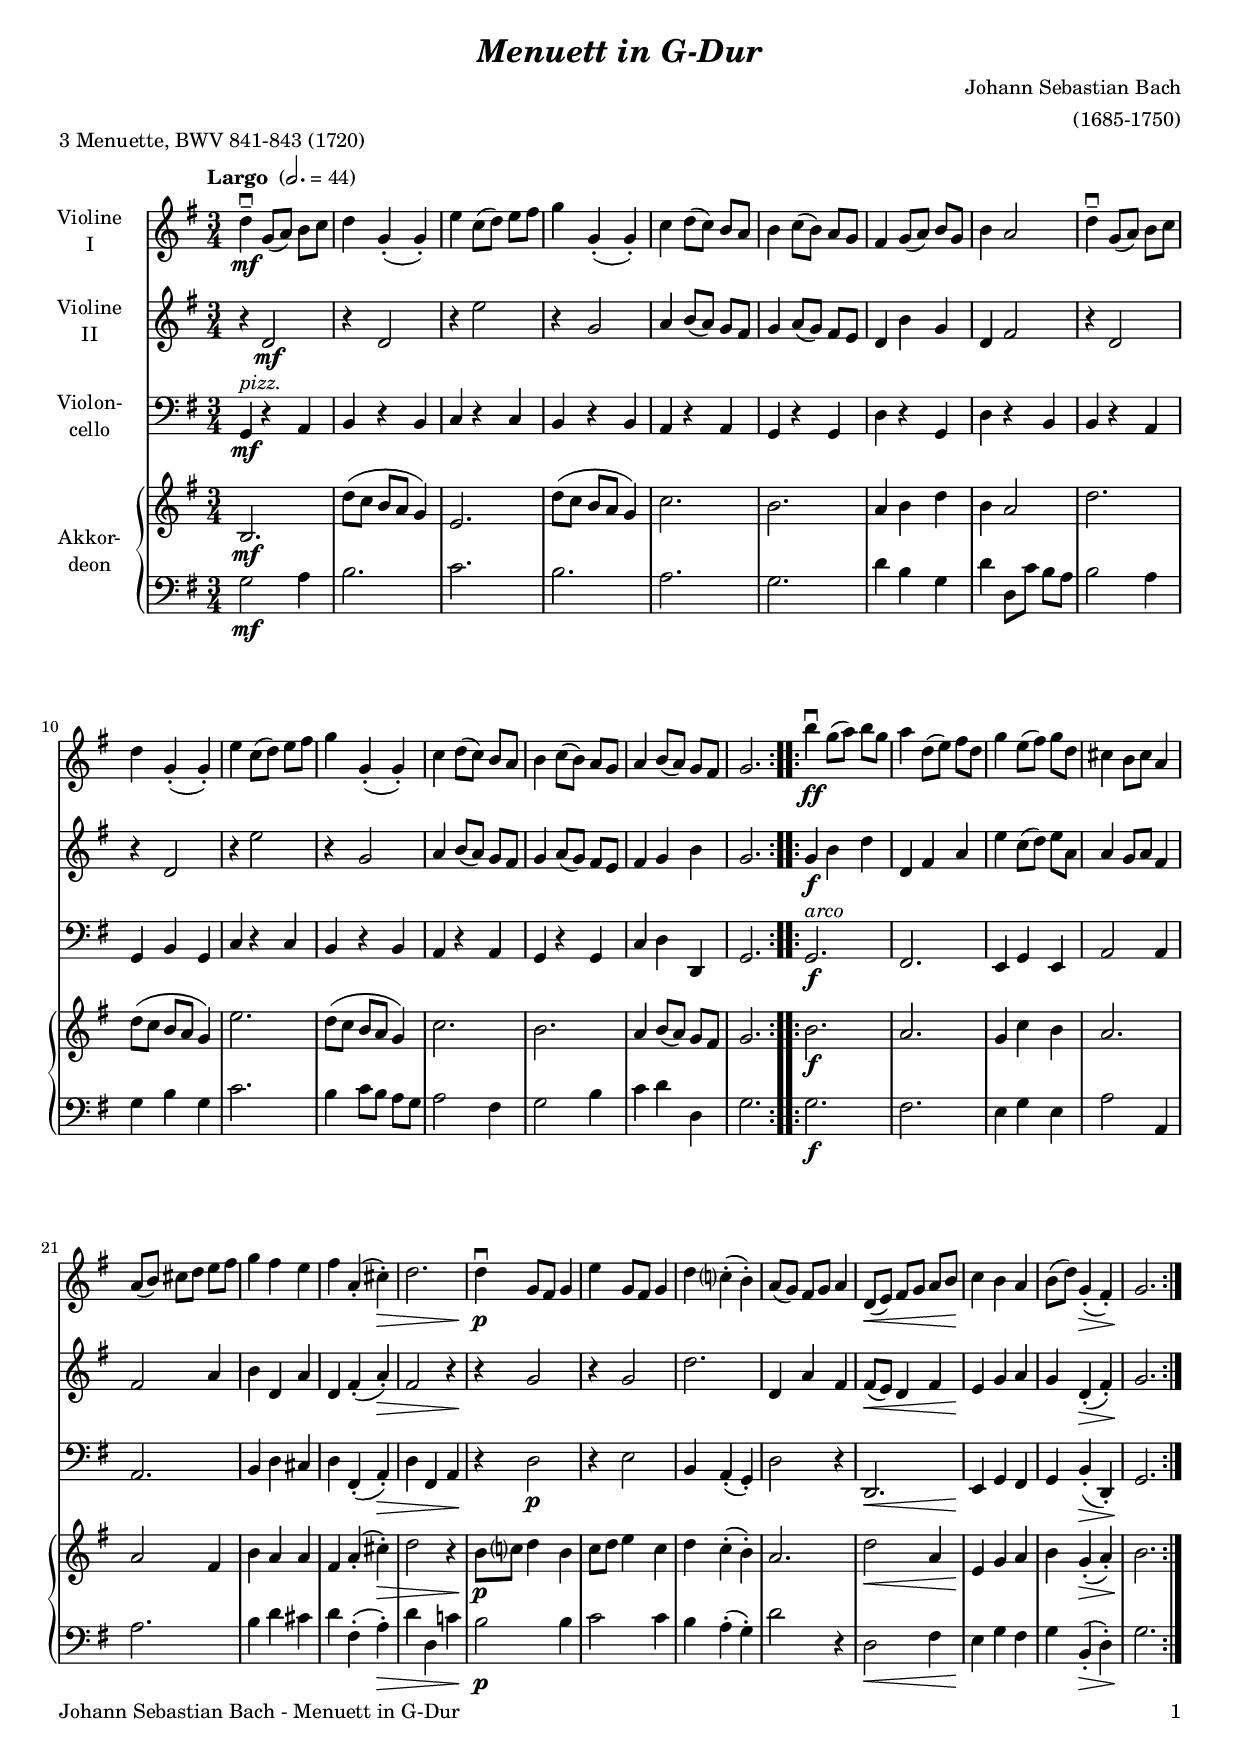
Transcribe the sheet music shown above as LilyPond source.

\version "2.22.0"
\include "deutsch.ly"

#(set-global-staff-size 17.5)

\header {
  title     = \markup \bold \italic "Menuett in G-Dur"
  composer  = "Johann Sebastian Bach"
  arranger  = "(1685-1750)"
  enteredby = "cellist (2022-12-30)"
  piece     = "3 Menuette, BWV 841-843 (1720)"
}

voiceconsts = {
  \key g \major
  \time 3/4
  \clef "treble"
%  \numericTimeSignature
  \compressEmptyMeasures
  % Set default beaming for all staves
  \set Timing.beamExceptions = #'()
  \set Timing.baseMoment     = #(ly:make-moment 1 4)
  \set Timing.beatStructure  = #'(1 1 1)
  \tempo "Largo " 2.=44
}

mivl = "violin"
mipz = "pizzicato strings"
mivc = "cello"
miac = "harmonica"

arco = \markup \italic "arco"
pizz = \markup \italic "pizz."

va = \relative c'' {
  \voiceconsts

  \repeat volta 2 {
    d4--^\downbow\mf g,8( a) h c
    d4 g,(-. g)-.
    e' c8( d) e fis
    g4 g,(-. g)-.
    c d8( c) h a
    h4 c8( h) a g
    fis4 g8( a) h g
    h4 a2
    d4--\downbow g,8( a) h c
    d4 g,(-. g)-.

    e' c8( d) e fis
    g4 g,(-. g)-.
    c d8( c) h a
    h4 c8( h) a g
    a4 h8( a) g fis
    g2.
  }

  \repeat volta 2 {
    h'4\downbow\ff g8( a) h g
    a4 d,8( e) fis d
    g4 e8( fis) g d

    cis4 h8 cis a4
    a8( h) cis d e fis
    g4 fis e
    fis a,(-. cis)-.\>
    d2.
    d4\downbow\!\p g,8 fis g4
    e' g,8 fis g4
    d' c?(-. h)-.
    a8( g) fis g a4
    d,8(\< e) fis g a h
    c4\! h a

    h8( d) g,4(-.\> fis)-.
    g2.\!
  }
}

vb = \relative c' {
  \voiceconsts

  \repeat volta 2 {
    r4 d2\mf
    r4 d2
    r4 e'2
    r4 g,2
    a4 h8( a) g fis
    g4 a8( g) fis e
    d4 h' g
    d fis2
    r4 d2
    r4 d2
    r4 e'2
    r4 g,2
    a4 h8( a) g fis

    g4 a8( g) fis e
    fis4 g h
    g2.
  }

  \repeat volta 2 {
    g4\f h d
    d, fis a
    e' c8( d) e a,
    a4 g8 a fis4
    fis2 a4
    h d, a'
    d, fis(-. a)-.\>
    fis2 r4
    r\! g2
    r4 g2

    d'2.
    d,4 a' fis
    fis8(\< e) d4 fis
    e\! g a
    g d(-.\> fis)-.
    g2.\!
  }
}

vc = \relative c' {
  \voiceconsts

  \repeat volta 2 {
    h2.\mf
    d'8( c h a g4)
    e2.
    d'8( c h a g4)
    c2.
    h
    a4 h d
    h a2
    d2.
    d8( c h a g4)
    e'2.
    d8( c h a g4)
    c2.
    h

    a4 h8( a) g fis
    g2.
  }

  \repeat volta 2 {
    h\f
    a
    g4 c h
    a2.
    a2 fis4
    h a a
    fis a(-. cis)-.\>
    d2 r4
    h8\!\p c? d4 h
    c8 d e4 c
    d c(-. h)-.
    a2.

    d2\< a4
    e\! g a
    h g(-.\> a)-.
    h2.\!
  }
}

vd = \relative c' {
  \voiceconsts
  \clef "bass"
  
  \repeat volta 2 {
    g2\mf a4
    h2.
    c
    h
    a
    g
    d'4 h g
    d' d,8 c' h a
    h2 a4
    g h g
    c2.
    h4 c8 h a g
    a2 fis4
    g2 h4

    c d d,
    g2.
  }

  \repeat volta 2 {
    g\f
    fis
    e4 g e
    a2 a,4
    a'2.
    h4 d cis
    d fis,(-. a)-.\>
    d d, c'!
    h2\!\p h4
    c2 c4
    h a(-. g)-.
    d'2 r4

    d,2\< fis4
    e\! g fis
    g h,(-.\> d)-.
    g2.\!
  }
}

ve = \relative c {
  \voiceconsts
  \clef "bass"
  
  \repeat volta 2 {
    g4^\pizz\mf r a
    h r h
    c r c
    h r h
    a r a
    g r g
    d' r g,
    d' r h
    h r a
    g h g
    c r c
    h r h
    a r a

    g r g
    c d d,
    g2.
  }

  \repeat volta 2 {
    \set Staff.midiInstrument = \mivc
    g^\arco\f
    fis
    e4 g e
    a2 a4
    a2.
    h4 d cis
    d fis,(-. a)-.\>
    d fis, a
    r\! d2\p
    r4 e2
    h4 a(-. g)-.
    d'2 r4

    d,2.\<
    e4\! g fis
    g h(-.\> d,)-.
    g2.\!
  }
}


music = <<
      \new Staff {
        \set Staff.midiInstrument = \mivl
        \set Staff.instrumentName = \markup \center-column { "Violine" "I" }
        \transpose g g { \va }
      }

      \new Staff {
        \set Staff.midiInstrument = \mivl
        \set Staff.instrumentName = \markup \center-column { "Violine" "II" }
        \transpose g g { \vb }
      }

      \new Staff {
        \set Staff.midiInstrument = \mipz
        \set Staff.instrumentName = \markup \center-column { "Violon-" "cello" }
        \transpose g g { \ve }
      }

      \new PianoStaff <<
        \set PianoStaff.instrumentName = \markup \center-column { "Akkor-" "deon" }
        \set PianoStaff.midiInstrument = \miac
        \new Staff {
          \transpose g g { \vc }
        }

%        \new Dynamics \dy

        \new Staff {
          \transpose g g { \vd }
        }
        >>
>>

\book {
   \paper {
    print-page-number = ##t
    print-first-page-number = ##t
    ragged-last-bottom = ##f
    oddHeaderMarkup = \markup \null
    evenHeaderMarkup = \markup \null
    oddFooterMarkup = \markup {
      \fill-line {
        \on-the-fly #print-page-number-check-first
        "Johann Sebastian Bach - Menuett in G-Dur" \fromproperty #'page:page-number-string
      }
    }
    evenFooterMarkup = \oddFooterMarkup
  } \score {
    \music
    \layout {}
  }

  \score {
    \unfoldRepeats \music

    \midi {
      \context {
        \Score
      }
    }
  }
}